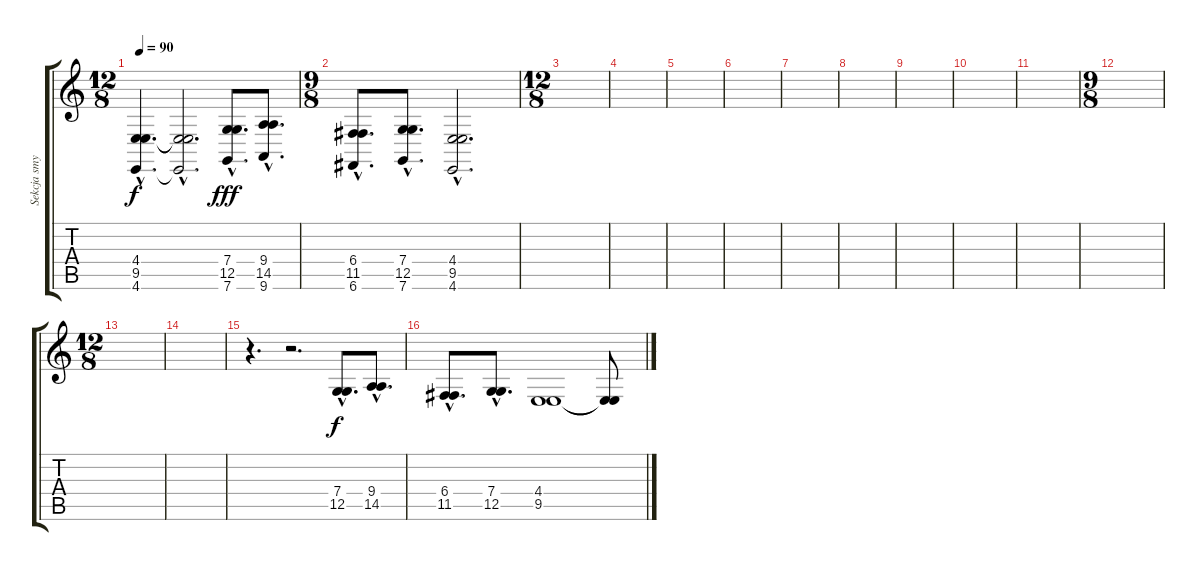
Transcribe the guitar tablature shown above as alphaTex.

\track ("Sekcja smyczkowa" "Sekcja smy") {instrument stringensemble1}
\staff {score tabs}
\tuning (D4 A3 F3 C3 G2 C2) {hide}
\ts (12 8)
\tempo 90
\clef g2
\ks c
(4.4{hac t} 9.5{hac t} 4.6{hac t}).4{d dy f} (4.4{hac t} 9.5{hac t} 4.6{hac t}).2{d} (7.4{hac} 12.5{hac} 7.6{hac}).8{d dy fff} (9.4{hac} 14.5{hac} 9.6{hac}).8{d} |
\ts (9 8)
(6.4{hac} 11.5{hac} 6.6{hac}).8{d} (7.4{hac} 12.5{hac} 7.6{hac}).8{d} (4.4{hac} 9.5{hac} 4.6{hac}).2{d} |
\ts (12 8)
|
|
|
|
|
|
|
|
|
\ts (9 8)
|
\ts (12 8)
|
|
r.4{d} r.2{d} (7.4{hac} 12.5{hac}).8{d dy f} (9.4{hac} 14.5{hac}).8{d} |
(6.4{hac} 11.5{hac}).8{d} (7.4{hac} 12.5{hac}).8{d} (4.4 9.5).1 (4.4{t} 9.5{t}).8
